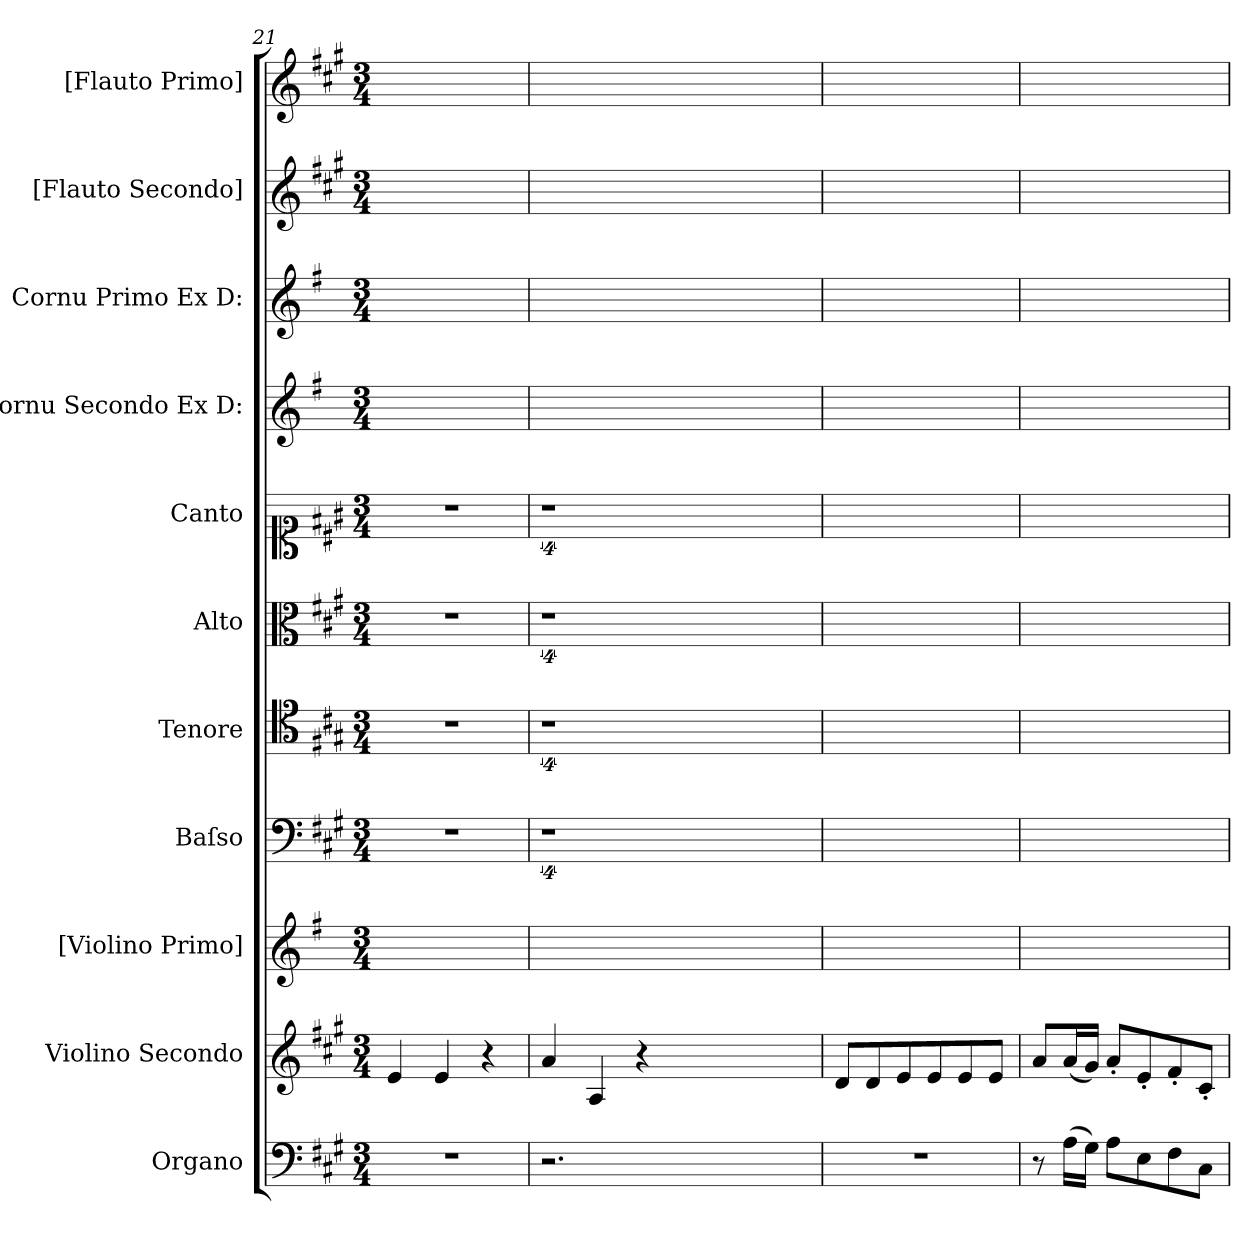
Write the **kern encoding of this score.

**kern	**kern	**kern	**kern	**kern	**kern	**kern	**kern	**kern	**kern	**kern
*part11	*part10	*part9	*part8	*part7	*part6	*part5	*part4	*part3	*part2	*part1
*staff11	*staff10	*staff9	*staff8	*staff7	*staff6	*staff5	*staff4	*staff3	*staff2	*staff1
*I"Organo	*I"Violino Secondo	*I"[Violino Primo]	*I"Baſso	*I"Tenore	*I"Alto	*I"Canto	*I"Cornu Secondo Ex D:	*I"Cornu Primo Ex D:	*I"[Flauto Secondo]	*I"[Flauto Primo]
*I'org	*I'vl 2	*I'[vl 1]	*I'B	*I'T	*I'A	*	*	*	*I'[fl 2]	*I'[fl 1]
*clefF4	*clefG2	*clefG2	*clefF4	*clefC4	*clefC3	*clefC1	*clefG2	*clefG2	*clefG2	*clefG2
*	*	*ITrd-1c-2	*	*	*	*	*ITrd-1c-2	*ITrd-1c-2	*	*
*k[f#c#g#]	*k[f#c#g#]	*k[f#c#g#]	*k[f#c#g#]	*k[f#c#g#]	*k[f#c#g#]	*k[f#c#g#]	*k[f#c#g#]	*k[f#c#g#]	*k[f#c#g#]	*k[f#c#g#]
*f#:	*f#:	*f#:	*f#:	*f#:	*f#:	*f#:	*f#:	*f#:	*f#:	*f#:
*M3/4	*M3/4	*M3/4	*M3/4	*M3/4	*M3/4	*M3/4	*M3/4	*M3/4	*M3/4	*M3/4
=21	=21	=21	=21	=21	=21	=21	=21	=21	=21	=21
2.r	4e/	2.ryy	2.r	2.r	2.r	2.r	2.ryy	2.ryy	2.ryy	2.ryy
.	4e/	.	.	.	.	.	.	.	.	.
.	4r	.	.	.	.	.	.	.	.	.
=22	=22	=22	=22	=22	=22	=22	=22	=22	=22	=22
2.r	4a/	2.ryy	4%9r	4%9r	4%9r	4%9r	2.ryy	2.ryy	2.ryy	2.ryy
.	4A/	.	.	.	.	.	.	.	.	.
.	4r	.	.	.	.	.	.	.	.	.
1.ryy	1.ryy	1.ryy	.	.	.	.	1.ryy	1.ryy	1.ryy	1.ryy
=23	=23	=23	=23	=23	=23	=23	=23	=23	=23	=23
2.r	8d/L	2.ryy	2.ryy	2.ryy	2.ryy	2.ryy	2.ryy	2.ryy	2.ryy	2.ryy
.	8d/	.	.	.	.	.	.	.	.	.
.	8e/	.	.	.	.	.	.	.	.	.
.	8e/	.	.	.	.	.	.	.	.	.
.	8e/	.	.	.	.	.	.	.	.	.
.	8e/J	.	.	.	.	.	.	.	.	.
=24	=24	=24	=24	=24	=24	=24	=24	=24	=24	=24
8r	8a/L	2.ryy	2.ryy	2.ryy	2.ryy	2.ryy	2.ryy	2.ryy	2.ryy	2.ryy
(16A\LL	(16a/L	.	.	.	.	.	.	.	.	.
16G#\JJ)	16g#/JJ)	.	.	.	.	.	.	.	.	.
8A\L	8a'/L	.	.	.	.	.	.	.	.	.
8E\	8e'/	.	.	.	.	.	.	.	.	.
8F#\	8f#'/	.	.	.	.	.	.	.	.	.
8C#\J	8c#'/J	.	.	.	.	.	.	.	.	.
=	=	=	=	=	=	=	=	=	=	=
*-	*-	*-	*-	*-	*-	*-	*-	*-	*-	*-
